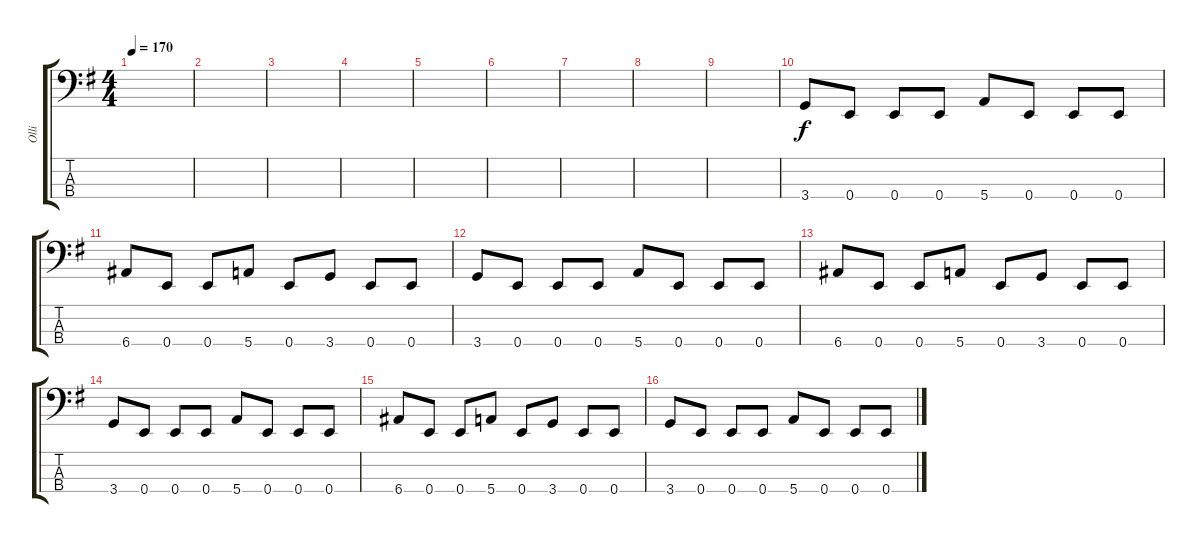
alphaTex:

\track ("Olli" "Olli") {instrument electricbassfinger}
\staff {score tabs}
\tuning (G2 D2 A1 E1) {hide}
\ts (4 4)
\tempo 170
\clef f4
\ks g
|
|
|
|
|
|
|
|
|
3.4.8 0.4.8 0.4.8 0.4.8 5.4.8 0.4.8 0.4.8 0.4.8 |
6.4.8 0.4.8 0.4.8 5.4.8 0.4.8 3.4.8 0.4.8 0.4.8 |
3.4.8 0.4.8 0.4.8 0.4.8 5.4.8 0.4.8 0.4.8 0.4.8 |
6.4.8 0.4.8 0.4.8 5.4.8 0.4.8 3.4.8 0.4.8 0.4.8 |
3.4.8 0.4.8 0.4.8 0.4.8 5.4.8 0.4.8 0.4.8 0.4.8 |
6.4.8 0.4.8 0.4.8 5.4.8 0.4.8 3.4.8 0.4.8 0.4.8 |
3.4.8 0.4.8 0.4.8 0.4.8 5.4.8 0.4.8 0.4.8 0.4.8
